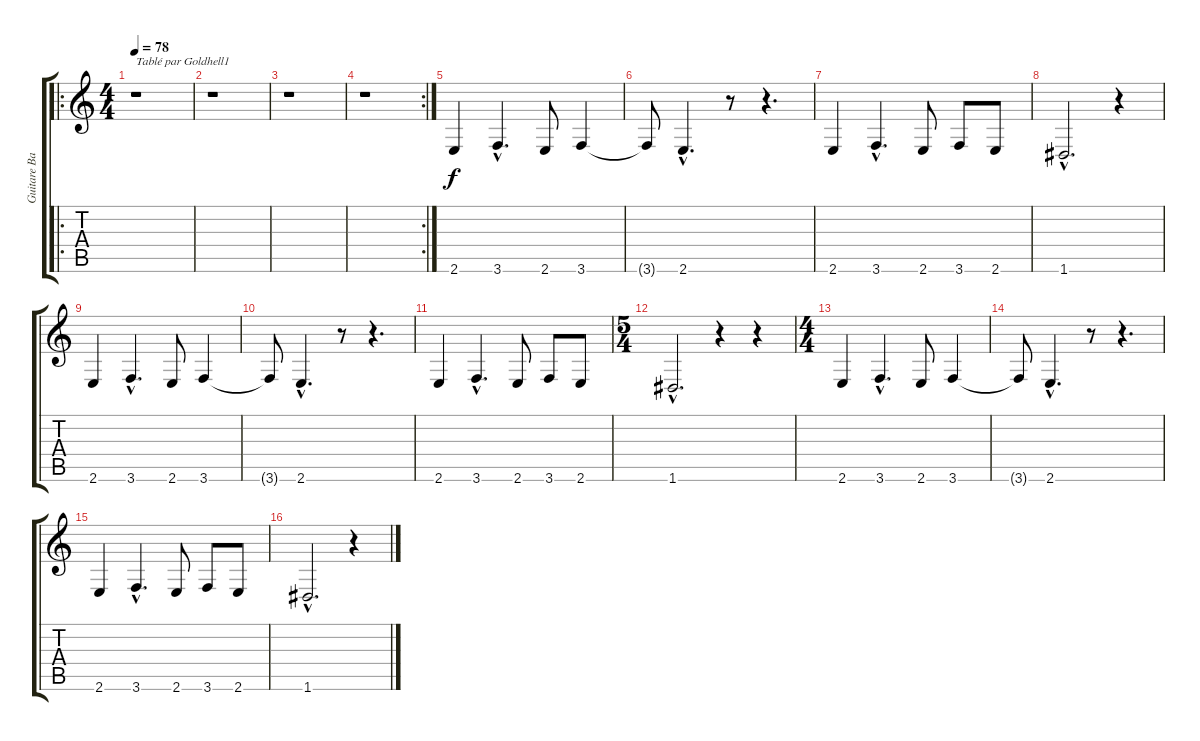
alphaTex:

\track ("Guitare Basse" "Guitare Ba") {instrument electricbasspick}
\staff {score tabs}
\tuning (E4 B3 G3 D3 A2 D2) {hide}
\ro
\ts (4 4)
\tempo 78
\clef g2
\ks c
r.1{txt "Tablé par Goldhell1" dy f instrument electricbasspick} |
r.1 |
r.1 |
\rc 2
r.1 |
2.6.4 3.6{hac}.4{d} 2.6.8 3.6.4 |
3.6{t}.8 2.6{hac}.4{d} r.8 r.4{d} |
2.6.4 3.6{hac}.4{d} 2.6.8 3.6.8 2.6.8 |
1.6{hac}.2{d} r.4 |
2.6.4 3.6{hac}.4{d} 2.6.8 3.6.4 |
3.6{t}.8 2.6{hac}.4{d} r.8 r.4{d} |
2.6.4 3.6{hac}.4{d} 2.6.8 3.6.8 2.6.8 |
\ts (5 4)
1.6{hac}.2{d} r.4 r.4 |
\ts (4 4)
2.6.4 3.6{hac}.4{d} 2.6.8 3.6.4 |
3.6{t}.8 2.6{hac}.4{d} r.8 r.4{d} |
2.6.4 3.6{hac}.4{d} 2.6.8 3.6.8 2.6.8 |
1.6{hac}.2{d} r.4
